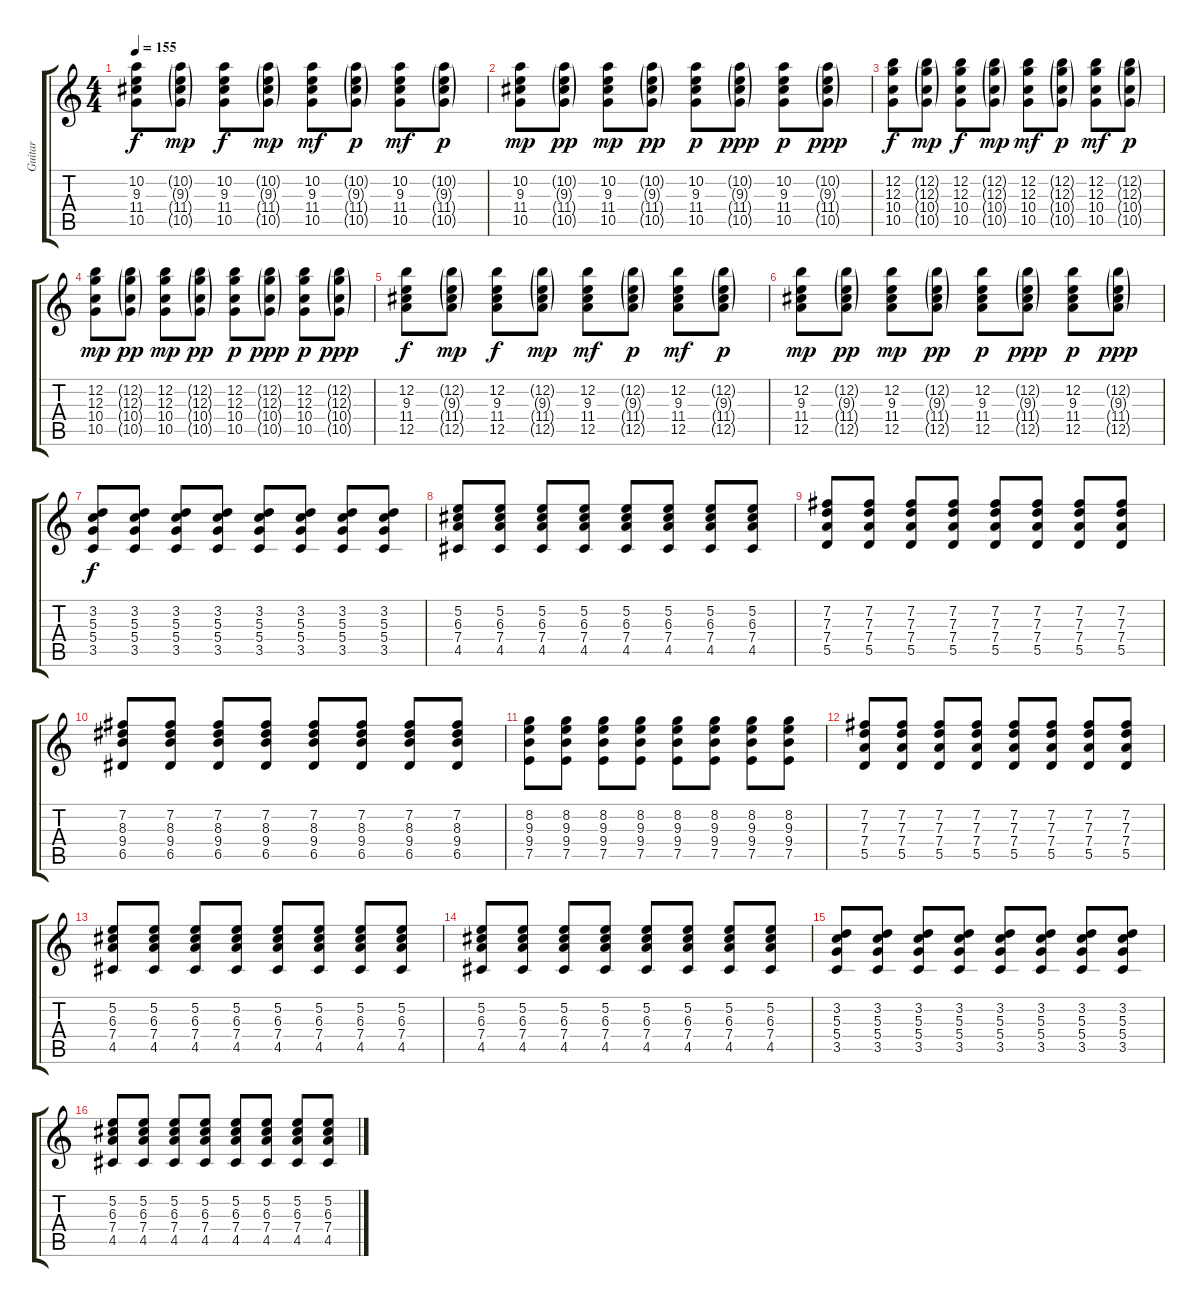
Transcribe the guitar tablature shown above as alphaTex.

\track ("Guitar " "Guitar ") {instrument distortionguitar}
\staff {score tabs}
\tuning (E4 B3 G3 D3 A2 E2) {hide}
\ts (4 4)
\tempo 155
\clef g2
\ks c
(10.2 9.3 11.4 10.5).8{dy f} (10.2{g} 9.3{g} 11.4{g} 10.5{g}).8{dy mp} (10.2 9.3 11.4 10.5).8{dy f} (10.2{g} 9.3{g} 11.4{g} 10.5{g}).8{dy mp} (10.2 9.3 11.4 10.5).8{dy mf} (10.2{g} 9.3{g} 11.4{g} 10.5{g}).8{dy p} (10.2 9.3 11.4 10.5).8{dy mf} (10.2{g} 9.3{g} 11.4{g} 10.5{g}).8{dy p} |
(10.2 9.3 11.4 10.5).8{dy mp} (10.2{g} 9.3{g} 11.4{g} 10.5{g}).8{dy pp} (10.2 9.3 11.4 10.5).8{dy mp} (10.2{g} 9.3{g} 11.4{g} 10.5{g}).8{dy pp} (10.2 9.3 11.4 10.5).8{dy p} (10.2{g} 9.3{g} 11.4{g} 10.5{g}).8{dy ppp} (10.2 9.3 11.4 10.5).8{dy p} (10.2{g} 9.3{g} 11.4{g} 10.5{g}).8{dy ppp} |
(12.2 12.3 10.4 10.5).8{dy f} (12.2{g} 12.3{g} 10.4{g} 10.5{g}).8{dy mp} (12.2 12.3 10.4 10.5).8{dy f} (12.2{g} 12.3{g} 10.4{g} 10.5{g}).8{dy mp} (12.2 12.3 10.4 10.5).8{dy mf} (12.2{g} 12.3{g} 10.4{g} 10.5{g}).8{dy p} (12.2 12.3 10.4 10.5).8{dy mf} (12.2{g} 12.3{g} 10.4{g} 10.5{g}).8{dy p} |
(12.2 12.3 10.4 10.5).8{dy mp} (12.2{g} 12.3{g} 10.4{g} 10.5{g}).8{dy pp} (12.2 12.3 10.4 10.5).8{dy mp} (12.2{g} 12.3{g} 10.4{g} 10.5{g}).8{dy pp} (12.2 12.3 10.4 10.5).8{dy p} (12.2{g} 12.3{g} 10.4{g} 10.5{g}).8{dy ppp} (12.2 12.3 10.4 10.5).8{dy p} (12.2{g} 12.3{g} 10.4{g} 10.5{g}).8{dy ppp} |
(12.2 9.3 11.4 12.5).8{dy f} (12.2{g} 9.3{g} 11.4{g} 12.5{g}).8{dy mp} (12.2 9.3 11.4 12.5).8{dy f} (12.2{g} 9.3{g} 11.4{g} 12.5{g}).8{dy mp} (12.2 9.3 11.4 12.5).8{dy mf} (12.2{g} 9.3{g} 11.4{g} 12.5{g}).8{dy p} (12.2 9.3 11.4 12.5).8{dy mf} (12.2{g} 9.3{g} 11.4{g} 12.5{g}).8{dy p} |
(12.2 9.3 11.4 12.5).8{dy mp} (12.2{g} 9.3{g} 11.4{g} 12.5{g}).8{dy pp} (12.2 9.3 11.4 12.5).8{dy mp} (12.2{g} 9.3{g} 11.4{g} 12.5{g}).8{dy pp} (12.2 9.3 11.4 12.5).8{dy p} (12.2{g} 9.3{g} 11.4{g} 12.5{g}).8{dy ppp} (12.2 9.3 11.4 12.5).8{dy p} (12.2{g} 9.3{g} 11.4{g} 12.5{g}).8{dy ppp} |
(3.2 5.3 5.4 3.5).8{dy f instrument distortionguitar} (3.2 5.3 5.4 3.5).8 (3.2 5.3 5.4 3.5).8 (3.2 5.3 5.4 3.5).8 (3.2 5.3 5.4 3.5).8 (3.2 5.3 5.4 3.5).8 (3.2 5.3 5.4 3.5).8 (3.2 5.3 5.4 3.5).8 |
(5.2 6.3 7.4 4.5).8 (5.2 6.3 7.4 4.5).8 (5.2 6.3 7.4 4.5).8 (5.2 6.3 7.4 4.5).8 (5.2 6.3 7.4 4.5).8 (5.2 6.3 7.4 4.5).8 (5.2 6.3 7.4 4.5).8 (5.2 6.3 7.4 4.5).8 |
(7.2 7.3 7.4 5.5).8 (7.2 7.3 7.4 5.5).8 (7.2 7.3 7.4 5.5).8 (7.2 7.3 7.4 5.5).8 (7.2 7.3 7.4 5.5).8 (7.2 7.3 7.4 5.5).8 (7.2 7.3 7.4 5.5).8 (7.2 7.3 7.4 5.5).8 |
(7.2 8.3 9.4 6.5).8 (7.2 8.3 9.4 6.5).8 (7.2 8.3 9.4 6.5).8 (7.2 8.3 9.4 6.5).8 (7.2 8.3 9.4 6.5).8 (7.2 8.3 9.4 6.5).8 (7.2 8.3 9.4 6.5).8 (7.2 8.3 9.4 6.5).8 |
(8.2 9.3 9.4 7.5).8 (8.2 9.3 9.4 7.5).8 (8.2 9.3 9.4 7.5).8 (8.2 9.3 9.4 7.5).8 (8.2 9.3 9.4 7.5).8 (8.2 9.3 9.4 7.5).8 (8.2 9.3 9.4 7.5).8 (8.2 9.3 9.4 7.5).8 |
(7.2 7.3 7.4 5.5).8 (7.2 7.3 7.4 5.5).8 (7.2 7.3 7.4 5.5).8 (7.2 7.3 7.4 5.5).8 (7.2 7.3 7.4 5.5).8 (7.2 7.3 7.4 5.5).8 (7.2 7.3 7.4 5.5).8 (7.2 7.3 7.4 5.5).8 |
(5.2 6.3 7.4 4.5).8 (5.2 6.3 7.4 4.5).8 (5.2 6.3 7.4 4.5).8 (5.2 6.3 7.4 4.5).8 (5.2 6.3 7.4 4.5).8 (5.2 6.3 7.4 4.5).8 (5.2 6.3 7.4 4.5).8 (5.2 6.3 7.4 4.5).8 |
(5.2 6.3 7.4 4.5).8 (5.2 6.3 7.4 4.5).8 (5.2 6.3 7.4 4.5).8 (5.2 6.3 7.4 4.5).8 (5.2 6.3 7.4 4.5).8 (5.2 6.3 7.4 4.5).8 (5.2 6.3 7.4 4.5).8 (5.2 6.3 7.4 4.5).8 |
(3.2 5.3 5.4 3.5).8 (3.2 5.3 5.4 3.5).8 (3.2 5.3 5.4 3.5).8 (3.2 5.3 5.4 3.5).8 (3.2 5.3 5.4 3.5).8 (3.2 5.3 5.4 3.5).8 (3.2 5.3 5.4 3.5).8 (3.2 5.3 5.4 3.5).8 |
(5.2 6.3 7.4 4.5).8 (5.2 6.3 7.4 4.5).8 (5.2 6.3 7.4 4.5).8 (5.2 6.3 7.4 4.5).8 (5.2 6.3 7.4 4.5).8 (5.2 6.3 7.4 4.5).8 (5.2 6.3 7.4 4.5).8 (5.2 6.3 7.4 4.5).8
